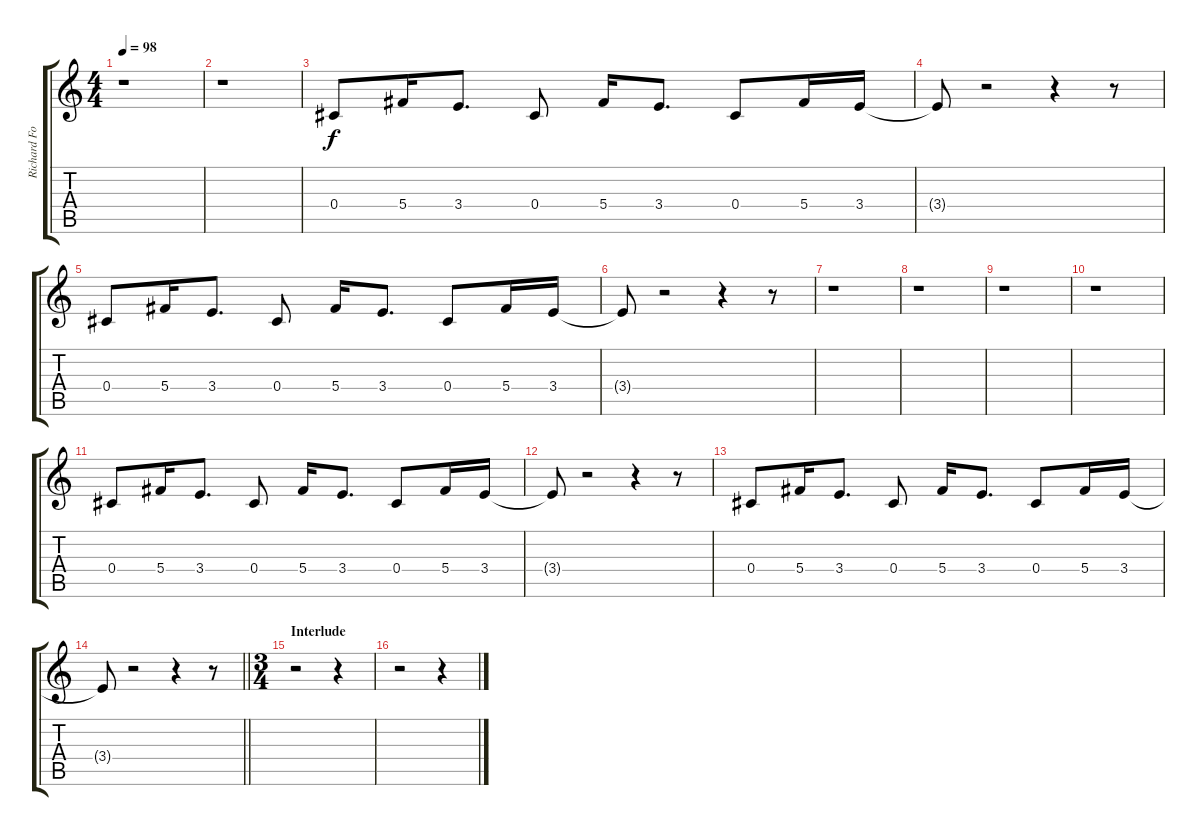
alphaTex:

\track ("Richard Fortus" "Richard Fo") {instrument distortionguitar}
\staff {score tabs}
\tuning (Eb4 Bb3 Gb3 Db3 Ab2 Db2) {hide}
\ts (4 4)
\tempo 98
\clef g2
\ks c
r.1{dy f} |
r.1 |
0.4.8 5.4.16 3.4.8{d} 0.4.8 5.4.16 3.4.8{d} 0.4.8 5.4.16 3.4.16 |
3.4{t}.8 r.2 r.4 r.8 |
0.4.8 5.4.16 3.4.8{d} 0.4.8 5.4.16 3.4.8{d} 0.4.8 5.4.16 3.4.16 |
3.4{t}.8 r.2 r.4 r.8 |
r.1 |
r.1 |
r.1 |
r.1 |
0.4.8 5.4.16 3.4.8{d} 0.4.8 5.4.16 3.4.8{d} 0.4.8 5.4.16 3.4.16 |
3.4{t}.8 r.2 r.4 r.8 |
0.4.8 5.4.16 3.4.8{d} 0.4.8 5.4.16 3.4.8{d} 0.4.8 5.4.16 3.4.16 |
\barLineRight lightlight
3.4{t}.8 r.2 r.4 r.8 |
\ts (3 4)
\section ("" "Interlude")
r.2 r.4 |
r.2 r.4
